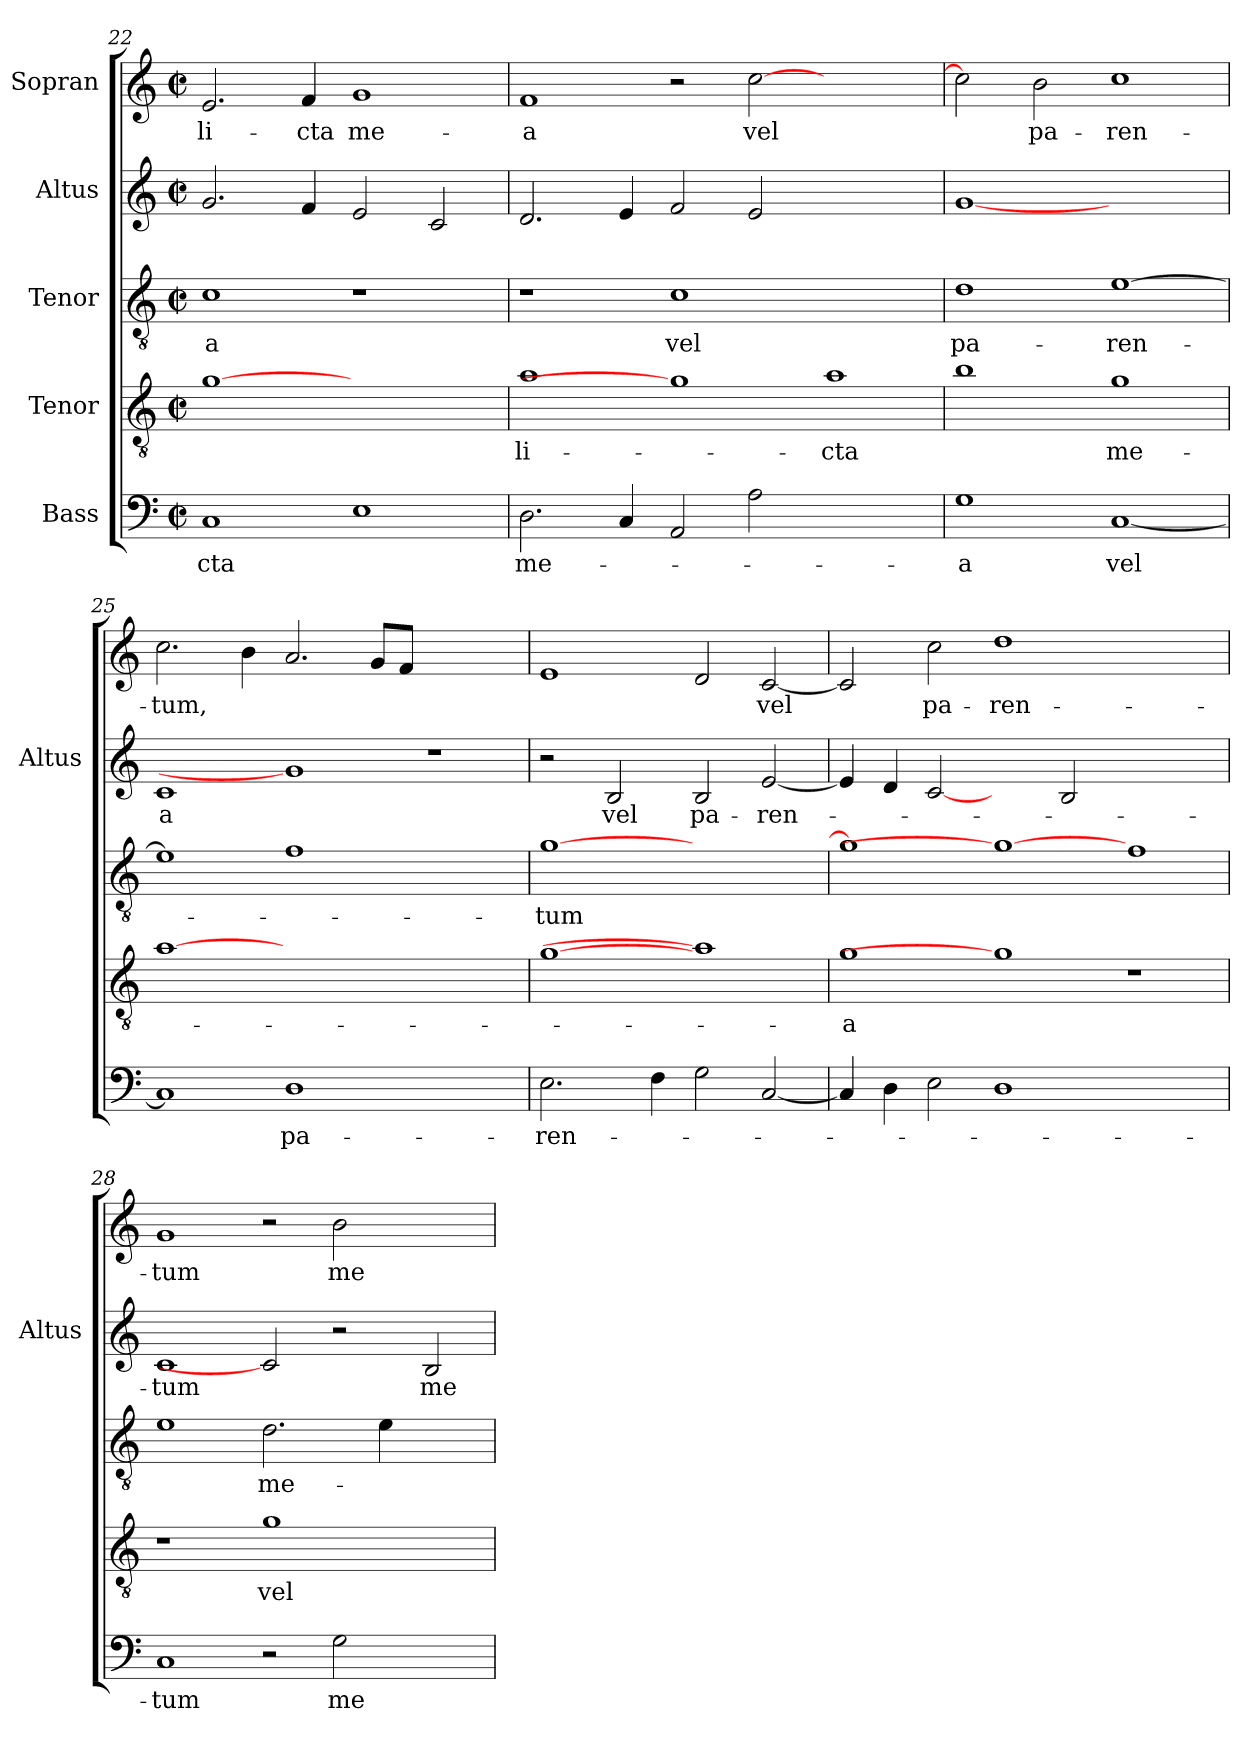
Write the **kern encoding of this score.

**kern	**text	**kern	**text	**kern	**text	**kern	**text	**kern	**text
*part5	*part5	*part4	*part4	*part3	*part3	*part2	*part2	*part1	*part1
*staff5	*staff5	*staff4	*staff4	*staff3	*staff3	*staff2	*staff2	*staff1	*staff1
*I"Bass	*	*I"Tenor	*	*I"Tenor	*	*I"Altus	*	*I"Sopran	*
*	*	*	*	*	*	*I'Altus	*	*	*
!!LO:LB:g=z
*clefF4	*	*clefGv2	*	*clefGv2	*	*clefG2	*	*clefG2	*
*	*	*ITrd7c12	*	*ITrd7c12	*	*	*	*	*
*k[]	*	*k[]	*	*k[]	*	*k[]	*	*k[]	*
*C:	*	*C:	*	*C:	*	*C:	*	*C:	*
*M2/2	*	*M2/2	*	*M2/2	*	*M2/2	*	*M2/2	*
*met(c|)	*	*met(c|)	*	*met(c|)	*	*met(c|)	*	*met(c|)	*
=22	=22	=22	=22	=22	=22	=22	=22	=22	=22
!	!LO:LY:b:color=#000000	!	!	!	!	!	!	!	!
!	!	!	!	!	!LO:LY:b:color=#000000	!	!	!	!
!	!	!	!	!	!	!	!	!	!LO:LY:b:color=#000000
1Ci	-cta	[1Gi	.	1Ci	-a	2.gi/	.	2.ei/	-li-
!	!	!	!	!	!	!	!	!	!LO:LY:b:color=#000000
.	.	.	.	.	.	4fi/	.	4fi/	-cta
!	!	!	!	!	!	!	!	!	!LO:LY:b:color=#000000
1Ei	.	1ryy	.	1r	.	2ei/	.	1gi	me-
.	.	.	.	.	.	2ci/	.	.	.
=23	=23	=23	=23	=23	=23	=23	=23	=23	=23
!	!LO:LY:b:color=#000000	!	!	!	!	!	!	!	!
!	!	!	!LO:LY:b:color=#000000	!	!	!	!	!	!
!	!	!	!	!	!	!	!	!	!LO:LY:b:color=#000000
2.Di\	me-	1Ai	-li-	1r	.	2.di/	.	1fi	-a
4Ci/	.	.	.	.	.	4ei/	.	.	.
!	!	!	!	!	!LO:LY:b:color=#000000	!	!	!	!
2AAi/	.	1Gi]	.	1Ci	vel	2fi/	.	2r	.
!	!	!	!	!	!	!	!	!	!LO:LY:b:color=#000000
2Ai\	.	.	.	.	.	2ei/	.	[>2cci\	vel
!	!	!	!LO:LY:b:color=#000000	!	!	!	!	!	!
1ryy	.	1Ai	-cta	1ryy	.	1ryy	.	1ryy	.
=24	=24	=24	=24	=24	=24	=24	=24	=24	=24
!	!LO:LY:b:color=#000000	!	!	!	!	!	!	!	!
!	!	!	!	!	!LO:LY:b:color=#000000	!	!	!	!
1Gi	-a	1Bi	.	1Di	pa-	[1gi	.	2cci\]	.
!	!	!	!	!	!	!	!	!	!LO:LY:b:color=#000000
.	.	.	.	.	.	.	.	2bi\	pa-
!	!LO:LY:b:color=#000000	!	!	!	!	!	!	!	!
!	!	!	!LO:LY:b:color=#000000	!	!	!	!	!	!
!	!	!	!	!	!LO:LY:b:color=#000000	!	!	!	!
!	!	!	!	!	!	!	!	!	!LO:LY:b:color=#000000
[<1Ci	vel	1Gi	me-	[>1Ei	-ren-	1ryy	.	1cci	-ren-
=25	=25	=25	=25	=25	=25	=25	=25	=25	=25
!	!	!	!	!	!	!	!LO:LY:b:color=#000000	!	!
!	!	!	!	!	!	!	!	!	!LO:LY:b:color=#000000
1Ci]	.	[1Ai	.	1Ei]	.	1ci	-a	2.cci\	-tum,
.	.	.	.	.	.	.	.	4bi\	.
!	!LO:LY:b:color=#000000	!	!	!	!	!	!	!	!
1Di	pa-	0ryy	.	1Fi	.	1gi]	.	2.ai/	.
.	.	.	.	.	.	.	.	8gi/L	.
.	.	.	.	.	.	.	.	8fi/J	.
1ryy	.	.	.	1ryy	.	1r	.	1ryy	.
=26	=26	=26	=26	=26	=26	=26	=26	=26	=26
!	!LO:LY:b:color=#000000	!	!	!	!	!	!	!	!
!	!	!	!	!	!LO:LY:b:color=#000000	!	!	!	!
2.Ei\	-ren-	[1Gi	.	[>1Gi	-tum	2r	.	1ei	.
!	!	!	!	!	!	!	!LO:LY:b:color=#000000	!	!
.	.	.	.	.	.	2Bi/	vel	.	.
4Fi\	.	.	.	.	.	.	.	.	.
!	!	!	!	!	!	!	!LO:LY:b:color=#000000	!	!
2Gi\	.	1Ai]	.	1ryy	.	2Bi/	pa-	2di/	.
!	!	!	!	!	!	!	!LO:LY:b:color=#000000	!	!
!	!	!	!	!	!	!	!	!	!LO:LY:b:color=#000000
[<2Ci/	.	.	.	.	.	[<2ei/	-ren-	[<2ci/	vel
=27	=27	=27	=27	=27	=27	=27	=27	=27	=27
!	!	!	!LO:LY:b:color=#000000	!	!	!	!	!	!
4Ci/]	.	1Gi	-a	1Gi]	.	4ei/]	.	2ci/]	.
4Di\	.	.	.	.	.	4di/	.	.	.
!	!	!	!	!	!	!	!	!	!LO:LY:b:color=#000000
2Ei\	.	.	.	.	.	[2ci	.	2cci\	pa-
!	!	!	!	!	!	!	!	!	!LO:LY:b:color=#000000
1Di	.	1Gi]	.	1Gi_	.	2ryy	.	1ddi	-ren-
.	.	.	.	.	.	2Bi/	.	.	.
1ryy	.	1r	.	1Fi	.	1ryy	.	1ryy	.
=28	=28	=28	=28	=28	=28	=28	=28	=28	=28
!	!LO:LY:b:color=#000000	!	!	!	!	!	!	!	!
!	!	!	!	!	!	!	!LO:LY:b:color=#000000	!	!
!	!	!	!	!	!	!	!	!	!LO:LY:b:color=#000000
1Ci	-tum	1r	.	1Ei	.	1ci	-tum	1gi	-tum
!	!	!	!LO:LY:b:color=#000000	!	!	!	!	!	!
!	!	!	!	!	!LO:LY:b:color=#000000	!	!	!	!
2r	.	1Gi	vel	2.Di\	me-	2ci]	.	2r	.
!	!LO:LY:b:color=#000000	!	!	!	!	!	!	!	!
!	!	!	!	!	!	!	!	!	!LO:LY:b:color=#000000
2Gi\	me-	.	.	.	.	2r	.	2bi\	me-
.	.	.	.	4Ei\	.	.	.	.	.
!	!	!	!	!	!	!	!LO:LY:b:color=#000000	!	!
2ryy	.	2ryy	.	2ryy	.	2Bi/	me-	2ryy	.
=	=	=	=	=	=	=	=	=	=
*-	*-	*-	*-	*-	*-	*-	*-	*-	*-
